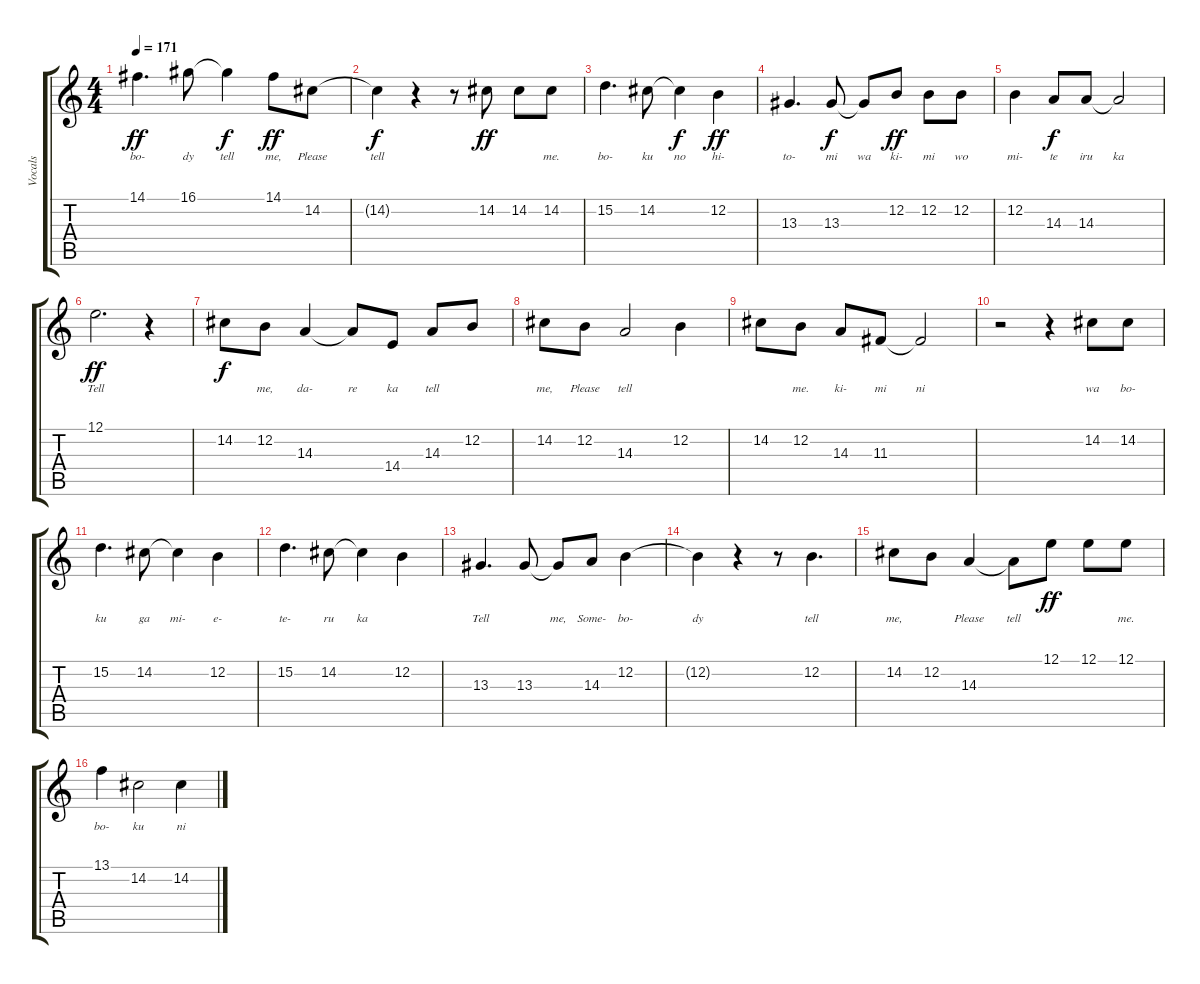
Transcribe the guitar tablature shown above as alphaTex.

\track ("Vocals" "Vocals") {instrument flute}
\staff {score tabs}
\tuning (E4 B3 G3 D3 A2 E2) {hide}
\ts (4 4)
\tempo 171
\clef g2
\ks c
14.1.4{d lyrics (0 "bo-") lyrics (1 "") lyrics (2 "") lyrics (3 "") lyrics (4 "") dy ff} 16.1.8{lyrics (0 "dy") lyrics (1 "") lyrics (2 "") lyrics (3 "") lyrics (4 "")} 16.1{t}.4{lyrics (0 "tell") lyrics (1 "") lyrics (2 "") lyrics (3 "") lyrics (4 "") dy f} 14.1.8{lyrics (0 "me,") lyrics (1 "") lyrics (2 "") lyrics (3 "") lyrics (4 "") dy ff} 14.2.8{lyrics (0 "Please") lyrics (1 "") lyrics (2 "") lyrics (3 "") lyrics (4 "")} |
14.2{t}.4{lyrics (0 "tell") lyrics (1 "") lyrics (2 "") lyrics (3 "") lyrics (4 "") dy f} r.4 r.8 14.2.8{lyrics (0 "") lyrics (1 "") lyrics (2 "") lyrics (3 "") lyrics (4 "") dy ff} 14.2.8{lyrics (0 "") lyrics (1 "") lyrics (2 "") lyrics (3 "") lyrics (4 "")} 14.2.8{lyrics (0 "me.") lyrics (1 "") lyrics (2 "") lyrics (3 "") lyrics (4 "")} |
15.2.4{d lyrics (0 "bo-") lyrics (1 "") lyrics (2 "") lyrics (3 "") lyrics (4 "")} 14.2.8{lyrics (0 "ku") lyrics (1 "") lyrics (2 "") lyrics (3 "") lyrics (4 "")} 14.2{t}.4{lyrics (0 "no") lyrics (1 "") lyrics (2 "") lyrics (3 "") lyrics (4 "") dy f} 12.2.4{lyrics (0 "hi-") lyrics (1 "") lyrics (2 "") lyrics (3 "") lyrics (4 "") dy ff} |
13.3.4{d lyrics (0 "to-") lyrics (1 "") lyrics (2 "") lyrics (3 "") lyrics (4 "")} 13.3.8{lyrics (0 "mi") lyrics (1 "") lyrics (2 "") lyrics (3 "") lyrics (4 "") dy f} 13.3{t}.8{lyrics (0 "wa") lyrics (1 "") lyrics (2 "") lyrics (3 "") lyrics (4 "")} 12.2.8{lyrics (0 "ki-") lyrics (1 "") lyrics (2 "") lyrics (3 "") lyrics (4 "") dy ff} 12.2.8{lyrics (0 "mi") lyrics (1 "") lyrics (2 "") lyrics (3 "") lyrics (4 "")} 12.2.8{lyrics (0 "wo") lyrics (1 "") lyrics (2 "") lyrics (3 "") lyrics (4 "")} |
12.2.4{lyrics (0 "mi-") lyrics (1 "") lyrics (2 "") lyrics (3 "") lyrics (4 "")} 14.3.8{lyrics (0 "te") lyrics (1 "") lyrics (2 "") lyrics (3 "") lyrics (4 "") dy f} 14.3.8{lyrics (0 "iru") lyrics (1 "") lyrics (2 "") lyrics (3 "") lyrics (4 "")} 14.3{t}.2{lyrics (0 "ka") lyrics (1 "") lyrics (2 "") lyrics (3 "") lyrics (4 "")} |
12.1.2{d lyrics (0 "Tell") lyrics (1 "") lyrics (2 "") lyrics (3 "") lyrics (4 "") dy ff} r.4 |
14.2.8{lyrics (0 "") lyrics (1 "") lyrics (2 "") lyrics (3 "") lyrics (4 "") dy f} 12.2.8{lyrics (0 "me,") lyrics (1 "") lyrics (2 "") lyrics (3 "") lyrics (4 "")} 14.3.4{lyrics (0 "da-") lyrics (1 "") lyrics (2 "") lyrics (3 "") lyrics (4 "")} 14.3{t}.8{lyrics (0 "re") lyrics (1 "") lyrics (2 "") lyrics (3 "") lyrics (4 "")} 14.4.8{lyrics (0 "ka") lyrics (1 "") lyrics (2 "") lyrics (3 "") lyrics (4 "")} 14.3.8{lyrics (0 "tell") lyrics (1 "") lyrics (2 "") lyrics (3 "") lyrics (4 "")} 12.2.8{lyrics (0 "") lyrics (1 "") lyrics (2 "") lyrics (3 "") lyrics (4 "")} |
14.2.8{lyrics (0 "me,") lyrics (1 "") lyrics (2 "") lyrics (3 "") lyrics (4 "")} 12.2.8{lyrics (0 "Please") lyrics (1 "") lyrics (2 "") lyrics (3 "") lyrics (4 "")} 14.3.2{lyrics (0 "tell") lyrics (1 "") lyrics (2 "") lyrics (3 "") lyrics (4 "")} 12.2.4{lyrics (0 "") lyrics (1 "") lyrics (2 "") lyrics (3 "") lyrics (4 "")} |
14.2.8{lyrics (0 "") lyrics (1 "") lyrics (2 "") lyrics (3 "") lyrics (4 "")} 12.2.8{lyrics (0 "me.") lyrics (1 "") lyrics (2 "") lyrics (3 "") lyrics (4 "")} 14.3.8{lyrics (0 "ki-") lyrics (1 "") lyrics (2 "") lyrics (3 "") lyrics (4 "")} 11.3.8{lyrics (0 "mi") lyrics (1 "") lyrics (2 "") lyrics (3 "") lyrics (4 "")} 11.3{t}.2{lyrics (0 "ni") lyrics (1 "") lyrics (2 "") lyrics (3 "") lyrics (4 "")} |
r.2 r.4 14.2.8{lyrics (0 "wa") lyrics (1 "") lyrics (2 "") lyrics (3 "") lyrics (4 "")} 14.2.8{lyrics (0 "bo-") lyrics (1 "") lyrics (2 "") lyrics (3 "") lyrics (4 "")} |
15.2.4{d lyrics (0 "ku") lyrics (1 "") lyrics (2 "") lyrics (3 "") lyrics (4 "")} 14.2.8{lyrics (0 "ga") lyrics (1 "") lyrics (2 "") lyrics (3 "") lyrics (4 "")} 14.2{t}.4{lyrics (0 "mi-") lyrics (1 "") lyrics (2 "") lyrics (3 "") lyrics (4 "")} 12.2.4{lyrics (0 "e-") lyrics (1 "") lyrics (2 "") lyrics (3 "") lyrics (4 "")} |
15.2.4{d lyrics (0 "te-") lyrics (1 "") lyrics (2 "") lyrics (3 "") lyrics (4 "")} 14.2.8{lyrics (0 "ru") lyrics (1 "") lyrics (2 "") lyrics (3 "") lyrics (4 "")} 14.2{t}.4{lyrics (0 "ka") lyrics (1 "") lyrics (2 "") lyrics (3 "") lyrics (4 "")} 12.2.4{lyrics (0 "") lyrics (1 "") lyrics (2 "") lyrics (3 "") lyrics (4 "")} |
13.3.4{d lyrics (0 "Tell") lyrics (1 "") lyrics (2 "") lyrics (3 "") lyrics (4 "")} 13.3.8{lyrics (0 "") lyrics (1 "") lyrics (2 "") lyrics (3 "") lyrics (4 "")} 13.3{t}.8{lyrics (0 "me,") lyrics (1 "") lyrics (2 "") lyrics (3 "") lyrics (4 "")} 14.3.8{lyrics (0 "Some-") lyrics (1 "") lyrics (2 "") lyrics (3 "") lyrics (4 "")} 12.2.4{lyrics (0 "bo-") lyrics (1 "") lyrics (2 "") lyrics (3 "") lyrics (4 "")} |
12.2{t}.4{lyrics (0 "dy") lyrics (1 "") lyrics (2 "") lyrics (3 "") lyrics (4 "")} r.4 r.8 12.2.4{d lyrics (0 "tell") lyrics (1 "") lyrics (2 "") lyrics (3 "") lyrics (4 "")} |
14.2.8{lyrics (0 "me,") lyrics (1 "") lyrics (2 "") lyrics (3 "") lyrics (4 "")} 12.2.8{lyrics (0 "") lyrics (1 "") lyrics (2 "") lyrics (3 "") lyrics (4 "")} 14.3.4{lyrics (0 "Please") lyrics (1 "") lyrics (2 "") lyrics (3 "") lyrics (4 "")} 14.3{t}.8{lyrics (0 "tell") lyrics (1 "") lyrics (2 "") lyrics (3 "") lyrics (4 "")} 12.1.8{lyrics (0 "") lyrics (1 "") lyrics (2 "") lyrics (3 "") lyrics (4 "") dy ff} 12.1.8{lyrics (0 "") lyrics (1 "") lyrics (2 "") lyrics (3 "") lyrics (4 "")} 12.1.8{lyrics (0 "me.") lyrics (1 "") lyrics (2 "") lyrics (3 "") lyrics (4 "")} |
13.1.4{lyrics (0 "bo-") lyrics (1 "") lyrics (2 "") lyrics (3 "") lyrics (4 "")} 14.2.2{lyrics (0 "ku") lyrics (1 "") lyrics (2 "") lyrics (3 "") lyrics (4 "")} 14.2.4{lyrics (0 "ni") lyrics (1 "") lyrics (2 "") lyrics (3 "") lyrics (4 "")}
